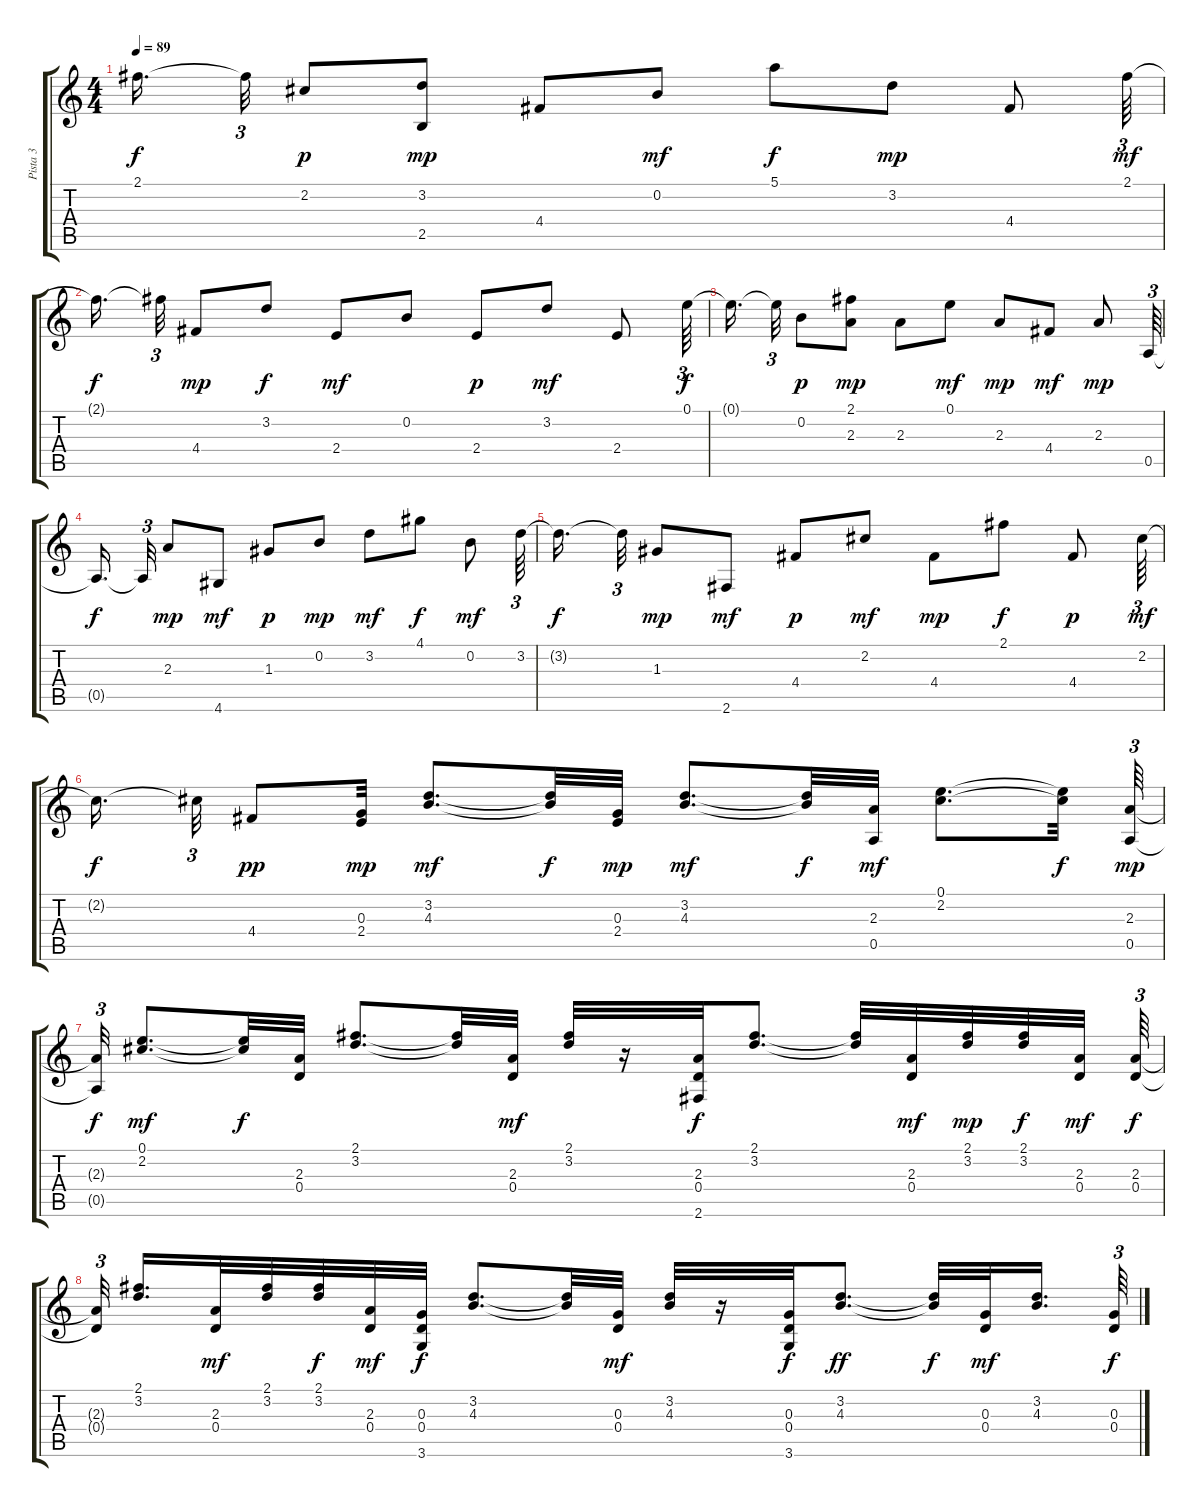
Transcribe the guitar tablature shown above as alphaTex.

\track ("Pista 3" "Pista 3") {instrument acousticguitarsteel}
\staff {score tabs}
\tuning (E4 B3 G3 D3 A2 E2) {hide}
\ts (4 4)
\tempo 89
\clef g2
\ks c
2.1{t}.16{d dy f} 2.1{t}.32{tu (3 2)} 2.2.8{dy p} (3.2 2.5).8{dy mp} 4.4.8 0.2.8{dy mf} 5.1.8{dy f} 3.2.8{dy mp} 4.4.8 2.1.64{tu (3 2) dy mf} |
2.1{t}.16{d dy f} 2.1{t}.32{tu (3 2)} 4.4.8{dy mp} 3.2.8{dy f} 2.4.8{dy mf} 0.2.8 2.4.8{dy p} 3.2.8{dy mf} 2.4.8 0.1.64{tu (3 2) dy f} |
0.1{t}.16{d} 0.1{t}.32{tu (3 2)} 0.2.8{dy p} (2.1 2.3).8{dy mp} 2.3.8 0.1.8{dy mf} 2.3.8{dy mp} 4.4.8{dy mf} 2.3.8{dy mp} 0.5.64{tu (3 2)} |
0.5{t}.16{d dy f} 0.5{t}.32{tu (3 2)} 2.3.8{dy mp} 4.6.8{dy mf} 1.3.8{dy p} 0.2.8{dy mp} 3.2.8{dy mf} 4.1.8{dy f} 0.2.8{dy mf} 3.2.64{tu (3 2)} |
3.2{t}.16{d dy f} 3.2{t}.32{tu (3 2)} 1.3.8{dy mp} 2.6.8{dy mf} 4.4.8{dy p} 2.2.8{dy mf} 4.4.8{dy mp} 2.1.8{dy f} 4.4.8{dy p} 2.2.64{tu (3 2) dy mf} |
2.2{t}.16{d dy f} 2.2{t}.32{tu (3 2)} 4.4.8{dy pp} (0.3 2.4).32{dy mp} (3.2 4.3).8{d dy mf} (3.2{t} 4.3{t}).32{dy f} (0.3 2.4).32{dy mp} (3.2 4.3).8{d dy mf} (3.2{t} 4.3{t}).32{dy f} (2.3 0.5).32{dy mf} (0.1 2.2).8{d} (0.1{t} 2.2{t}).32{dy f} (2.3 0.5).64{tu (3 2) dy mp} |
(2.3{t} 0.5{t}).32{tu (3 2) dy f} (0.1 2.2).8{d dy mf} (0.1{t} 2.2{t}).32{dy f} (2.3 0.4).32 (2.1 3.2).8{d} (2.1{t} 3.2{t}).32 (2.3 0.4).32{dy mf} (2.1 3.2).32 r.16 (2.3 0.4 2.6).32{dy f} (2.1 3.2).8{d} (2.1{t} 3.2{t}).32 (2.3 0.4).32{dy mf} (2.1 3.2).32{dy mp} (2.1 3.2).32{dy f} (2.3 0.4).32{dy mf} (2.3 0.4).64{tu (3 2) dy f} |
(2.3{t} 0.4{t}).32{tu (3 2)} (2.1 3.2).16{d} (2.3 0.4).32{dy mf} (2.1 3.2).32 (2.1 3.2).32{dy f} (2.3 0.4).32{dy mf} (0.3 0.4 3.6).32{dy f} (3.2 4.3).8{d} (3.2{t} 4.3{t}).32 (0.3 0.4).32{dy mf} (3.2 4.3).32 r.16 (0.3 0.4 3.6).32{dy f} (3.2 4.3).8{d dy ff} (3.2{t} 4.3{t}).32{dy f} (0.3 0.4).32{dy mf} (3.2 4.3).16{d} (0.3 0.4).64{tu (3 2) dy f}
